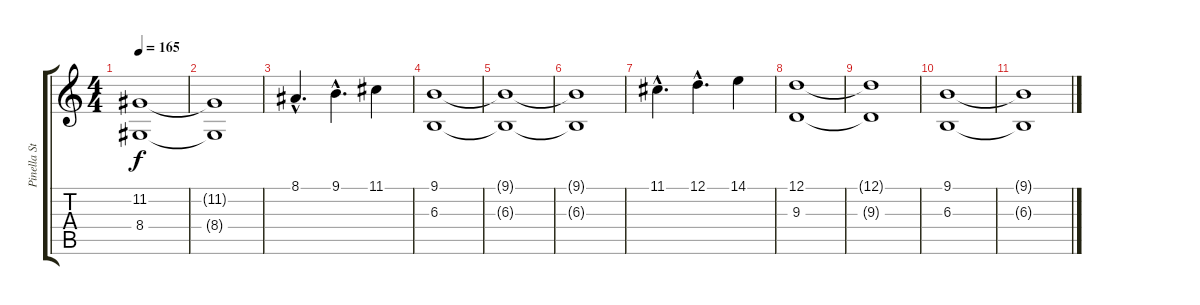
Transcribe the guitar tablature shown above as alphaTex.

\track ("Pinella Strings" "Pinella St") {instrument tremolostrings}
\staff {score tabs}
\tuning (D4 A3 F3 C3 G2 D2) {hide}
\ts (4 4)
\tempo 165
\clef g2
\ks c
(11.2{t} 8.4{t}).1{dy f} |
(11.2{t} 8.4{t}).1 |
8.1{hac}.4{d} 9.1{hac}.4{d} 11.1.4 |
(9.1 6.3).1 |
(9.1{t} 6.3{t}).1 |
(9.1{t} 6.3{t}).1 |
11.1{hac}.4{d} 12.1{hac}.4{d} 14.1.4 |
(12.1 9.3).1 |
(12.1{t} 9.3{t}).1 |
(9.1 6.3).1 |
(9.1{t} 6.3{t}).1
